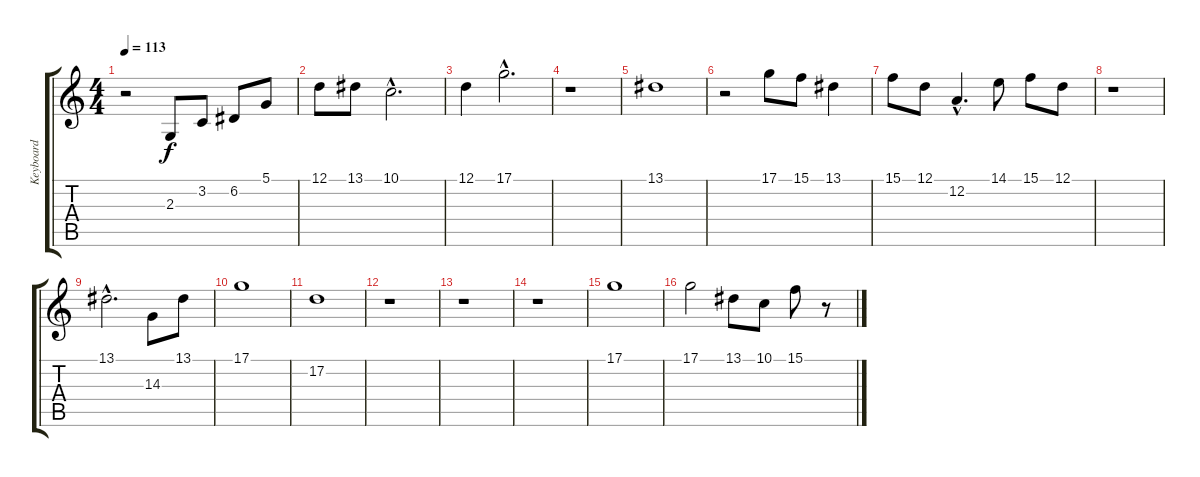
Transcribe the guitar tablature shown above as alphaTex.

\track ("Keyboard" "Keyboard") {instrument pad1newage}
\staff {score tabs}
\tuning (D4 A3 F3 C3 G2 D2) {hide}
\ts (4 4)
\tempo 113
\clef g2
\ks c
r.2{dy f} 2.3.8 3.2.8 6.2.8 5.1.8 |
12.1.8 13.1.8 10.1{hac}.2{d} |
12.1.4 17.1{hac}.2{d} |
r.1 |
13.1.1 |
r.2 17.1.8 15.1.8 13.1.4 |
15.1.8 12.1.8 12.2{hac}.4{d} 14.1.8 15.1.8 12.1.8 |
r.1 |
13.1{hac}.2{d} 14.3.8 13.1.8 |
17.1.1 |
17.2.1 |
r.1 |
r.1 |
r.1 |
17.1.1 |
17.1.2 13.1.8{volume 16 balance 8} 10.1.8 15.1.8 r.8
